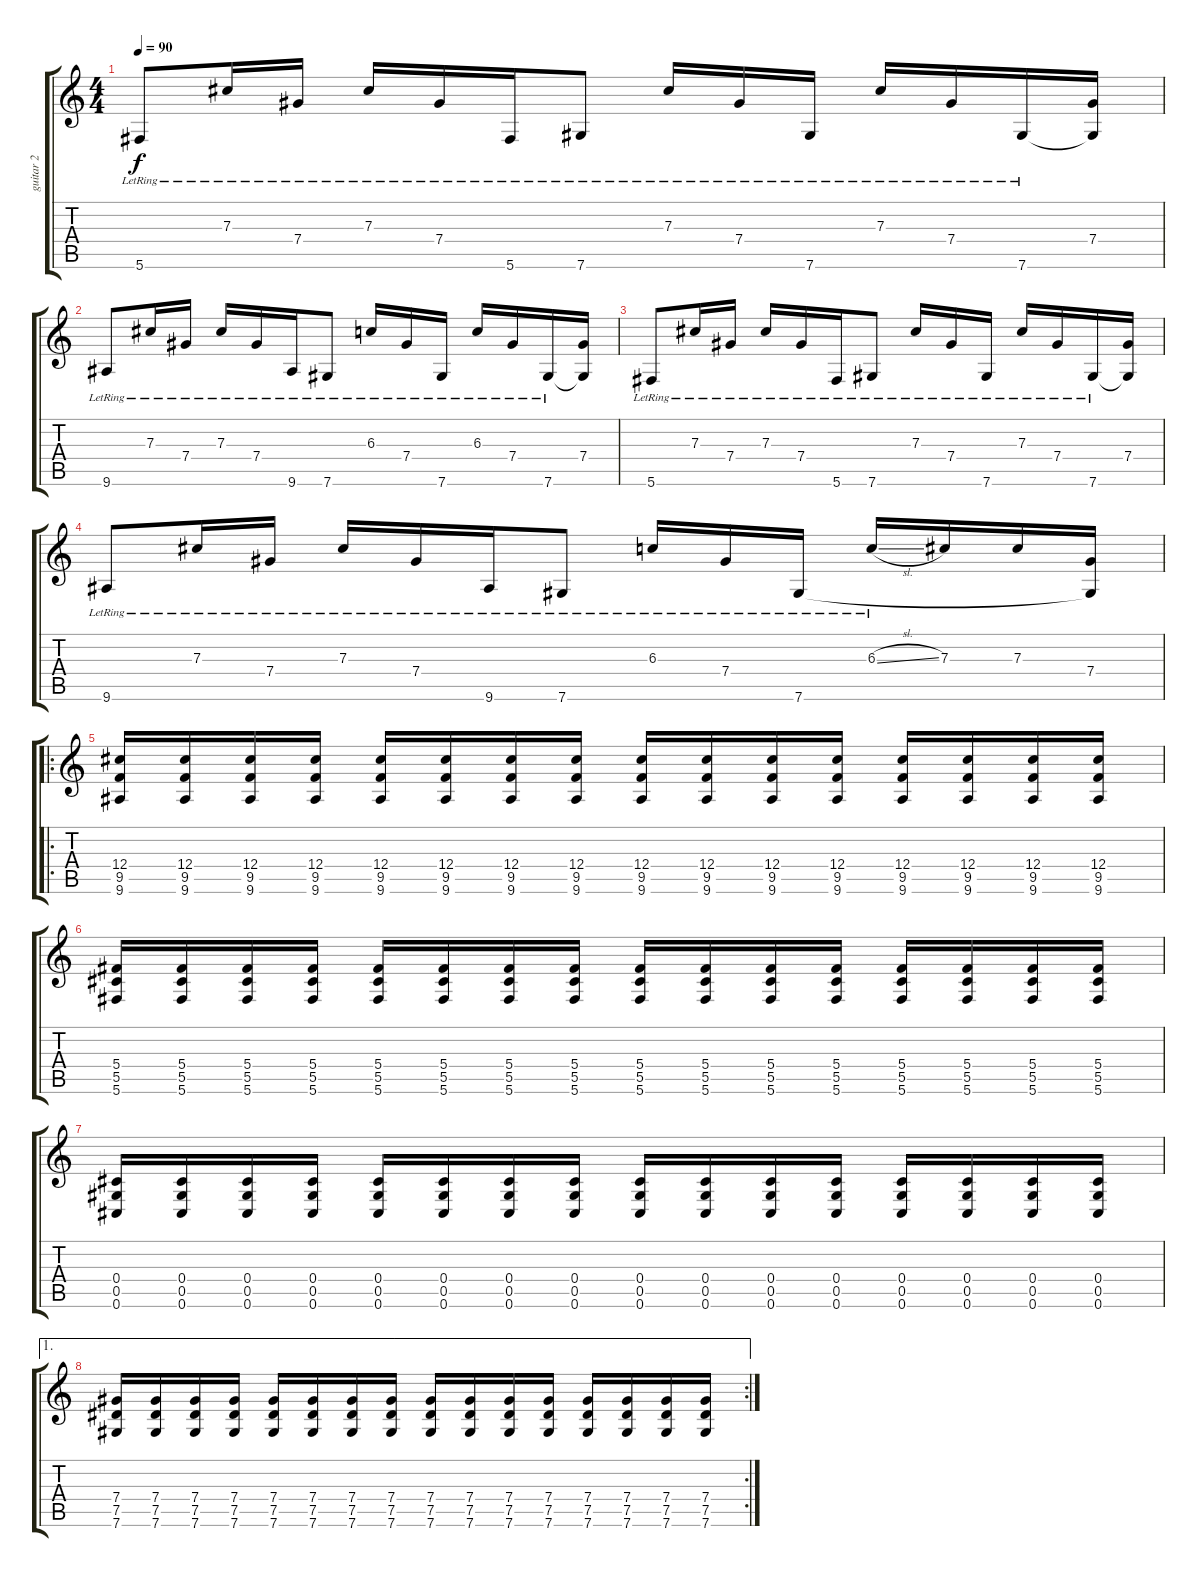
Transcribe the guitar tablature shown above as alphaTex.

\track ("guitar 2" "guitar 2") {instrument distortionguitar}
\staff {score tabs}
\tuning (Eb4 Bb3 Gb3 Db3 Ab2 Db2) {hide}
\ts (4 4)
\tempo 90
\clef g2
\ks c
5.6{lr}.8{dy f instrument electricguitarclean} 7.3{lr}.16 7.4{lr}.16 7.3{lr}.16 7.4{lr}.16 5.6{lr}.16 7.6{lr}.8 7.3{lr}.16 7.4{lr}.16 7.6{lr}.16 7.3{lr}.16 7.4{lr}.16 7.6{lr}.16 (7.4 7.6{t}).16 |
9.6{lr}.8{instrument electricguitarclean} 7.3{lr}.16 7.4{lr}.16 7.3{lr}.16 7.4{lr}.16 9.6{lr}.16 7.6{lr}.8 6.3{lr}.16 7.4{lr}.16 7.6{lr}.16 6.3{lr}.16 7.4{lr}.16 7.6{lr}.16 (7.4 7.6{t}).16 |
5.6{lr}.8{instrument electricguitarclean} 7.3{lr}.16 7.4{lr}.16 7.3{lr}.16 7.4{lr}.16 5.6{lr}.16 7.6{lr}.8 7.3{lr}.16 7.4{lr}.16 7.6{lr}.16 7.3{lr}.16 7.4{lr}.16 7.6{lr}.16 (7.4 7.6{t}).16 |
9.6{lr}.8{instrument electricguitarclean} 7.3{lr}.16 7.4{lr}.16 7.3{lr}.16 7.4{lr}.16 9.6{lr}.16 7.6{lr}.8 6.3{lr}.16 7.4{lr}.16 7.6{lr}.16 6.3{sl lr}.16 7.3.16 7.3.16 (7.4 7.6{t}).16 |
\ro
(12.4 9.5 9.6).16{balance 8 instrument distortionguitar} (12.4 9.5 9.6).16 (12.4 9.5 9.6).16 (12.4 9.5 9.6).16 (12.4 9.5 9.6).16 (12.4 9.5 9.6).16 (12.4 9.5 9.6).16 (12.4 9.5 9.6).16 (12.4 9.5 9.6).16 (12.4 9.5 9.6).16 (12.4 9.5 9.6).16 (12.4 9.5 9.6).16 (12.4 9.5 9.6).16 (12.4 9.5 9.6).16 (12.4 9.5 9.6).16 (12.4 9.5 9.6).16 |
(5.4 5.5 5.6).16 (5.4 5.5 5.6).16 (5.4 5.5 5.6).16 (5.4 5.5 5.6).16 (5.4 5.5 5.6).16 (5.4 5.5 5.6).16 (5.4 5.5 5.6).16 (5.4 5.5 5.6).16 (5.4 5.5 5.6).16 (5.4 5.5 5.6).16 (5.4 5.5 5.6).16 (5.4 5.5 5.6).16 (5.4 5.5 5.6).16 (5.4 5.5 5.6).16 (5.4 5.5 5.6).16 (5.4 5.5 5.6).16 |
(0.4 0.5 0.6).16 (0.4 0.5 0.6).16 (0.4 0.5 0.6).16 (0.4 0.5 0.6).16 (0.4 0.5 0.6).16 (0.4 0.5 0.6).16 (0.4 0.5 0.6).16 (0.4 0.5 0.6).16 (0.4 0.5 0.6).16 (0.4 0.5 0.6).16 (0.4 0.5 0.6).16 (0.4 0.5 0.6).16 (0.4 0.5 0.6).16 (0.4 0.5 0.6).16 (0.4 0.5 0.6).16 (0.4 0.5 0.6).16 |
\ae 1
\rc 2
(7.4 7.5 7.6).16 (7.4 7.5 7.6).16 (7.4 7.5 7.6).16 (7.4 7.5 7.6).16 (7.4 7.5 7.6).16 (7.4 7.5 7.6).16 (7.4 7.5 7.6).16 (7.4 7.5 7.6).16 (7.4 7.5 7.6).16 (7.4 7.5 7.6).16 (7.4 7.5 7.6).16 (7.4 7.5 7.6).16 (7.4 7.5 7.6).16 (7.4 7.5 7.6).16 (7.4 7.5 7.6).16 (7.4 7.5 7.6).16
